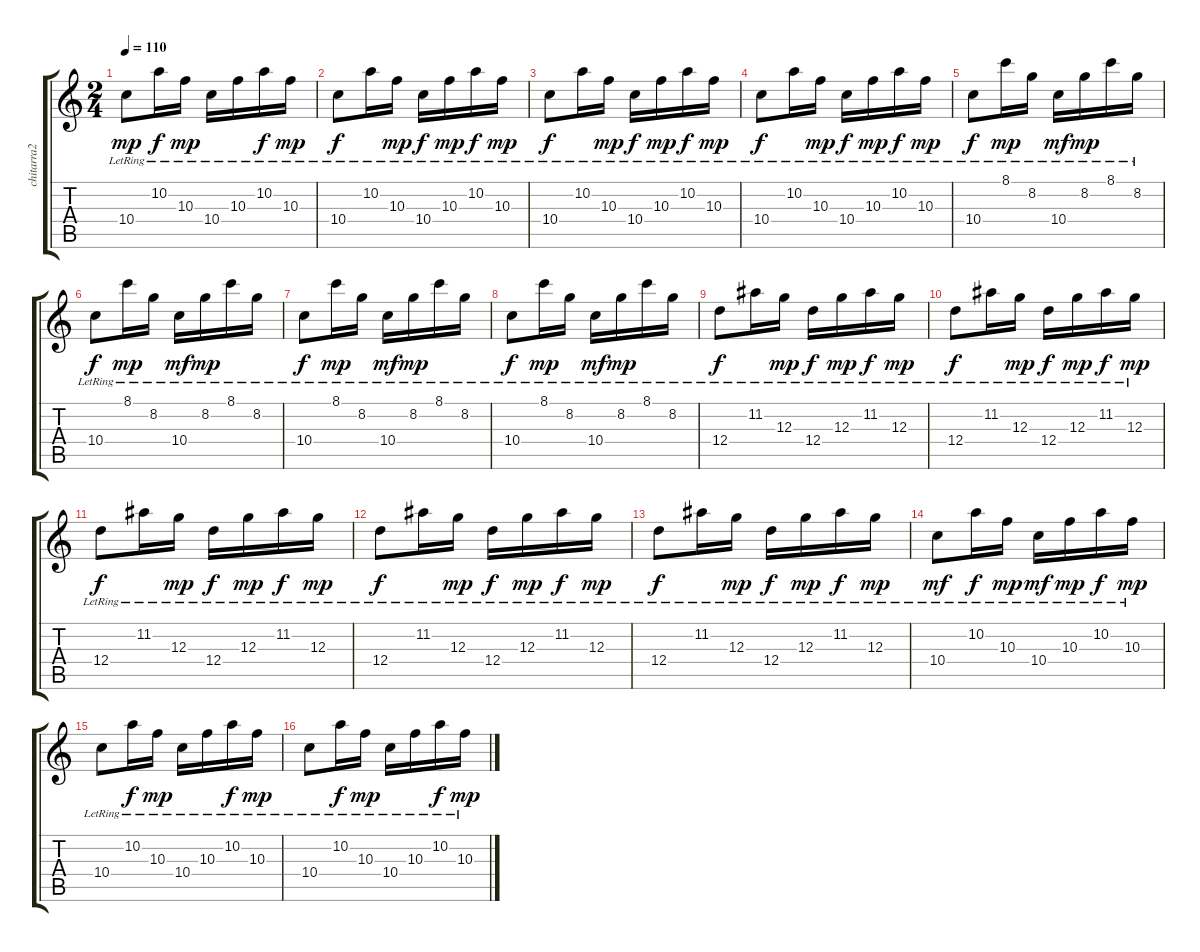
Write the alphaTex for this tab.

\track ("chitarra2" "chitarra2") {instrument acousticguitarsteel}
\staff {score tabs}
\tuning (E4 B3 G3 D3 A2 D2) {hide}
\ts (2 4)
\tempo 110
\clef g2
\ks c
10.4{lr}.8{dy mp} 10.2{lr}.16{dy f} 10.3{lr}.16{dy mp} 10.4{lr}.16 10.3{lr}.16 10.2{lr}.16{dy f} 10.3{lr}.16{dy mp} |
10.4{lr}.8{dy f} 10.2{lr}.16 10.3{lr}.16{dy mp} 10.4{lr}.16{dy f} 10.3{lr}.16{dy mp} 10.2{lr}.16{dy f} 10.3{lr}.16{dy mp} |
10.4{lr}.8{dy f} 10.2{lr}.16 10.3{lr}.16{dy mp} 10.4{lr}.16{dy f} 10.3{lr}.16{dy mp} 10.2{lr}.16{dy f} 10.3{lr}.16{dy mp} |
10.4{lr}.8{dy f} 10.2{lr}.16 10.3{lr}.16{dy mp} 10.4{lr}.16{dy f} 10.3{lr}.16{dy mp} 10.2{lr}.16{dy f} 10.3{lr}.16{dy mp} |
10.4{lr}.8{dy f} 8.1{lr}.16{dy mp} 8.2{lr}.16 10.4{lr}.16{dy mf} 8.2{lr}.16{dy mp} 8.1{lr}.16 8.2{lr}.16 |
10.4{lr}.8{dy f} 8.1{lr}.16{dy mp} 8.2{lr}.16 10.4{lr}.16{dy mf} 8.2{lr}.16{dy mp} 8.1{lr}.16 8.2{lr}.16 |
10.4{lr}.8{dy f} 8.1{lr}.16{dy mp} 8.2{lr}.16 10.4{lr}.16{dy mf} 8.2{lr}.16{dy mp} 8.1{lr}.16 8.2{lr}.16 |
10.4{lr}.8{dy f} 8.1{lr}.16{dy mp} 8.2{lr}.16 10.4{lr}.16{dy mf} 8.2{lr}.16{dy mp} 8.1{lr}.16 8.2{lr}.16 |
12.4{lr}.8{dy f} 11.2{lr}.16 12.3{lr}.16{dy mp} 12.4{lr}.16{dy f} 12.3{lr}.16{dy mp} 11.2{lr}.16{dy f} 12.3{lr}.16{dy mp} |
12.4{lr}.8{dy f} 11.2{lr}.16 12.3{lr}.16{dy mp} 12.4{lr}.16{dy f} 12.3{lr}.16{dy mp} 11.2{lr}.16{dy f} 12.3{lr}.16{dy mp} |
12.4{lr}.8{dy f} 11.2{lr}.16 12.3{lr}.16{dy mp} 12.4{lr}.16{dy f} 12.3{lr}.16{dy mp} 11.2{lr}.16{dy f} 12.3{lr}.16{dy mp} |
12.4{lr}.8{dy f} 11.2{lr}.16 12.3{lr}.16{dy mp} 12.4{lr}.16{dy f} 12.3{lr}.16{dy mp} 11.2{lr}.16{dy f} 12.3{lr}.16{dy mp} |
12.4{lr}.8{dy f} 11.2{lr}.16 12.3{lr}.16{dy mp} 12.4{lr}.16{dy f} 12.3{lr}.16{dy mp} 11.2{lr}.16{dy f} 12.3{lr}.16{dy mp} |
10.4{lr}.8{dy mf} 10.2{lr}.16{dy f} 10.3{lr}.16{dy mp} 10.4{lr}.16{dy mf} 10.3{lr}.16{dy mp} 10.2{lr}.16{dy f} 10.3{lr}.16{dy mp} |
10.4{lr}.8 10.2{lr}.16{dy f} 10.3{lr}.16{dy mp} 10.4{lr}.16 10.3{lr}.16 10.2{lr}.16{dy f} 10.3{lr}.16{dy mp} |
10.4{lr}.8 10.2{lr}.16{dy f} 10.3{lr}.16{dy mp} 10.4{lr}.16 10.3{lr}.16 10.2{lr}.16{dy f} 10.3{lr}.16{dy mp}
